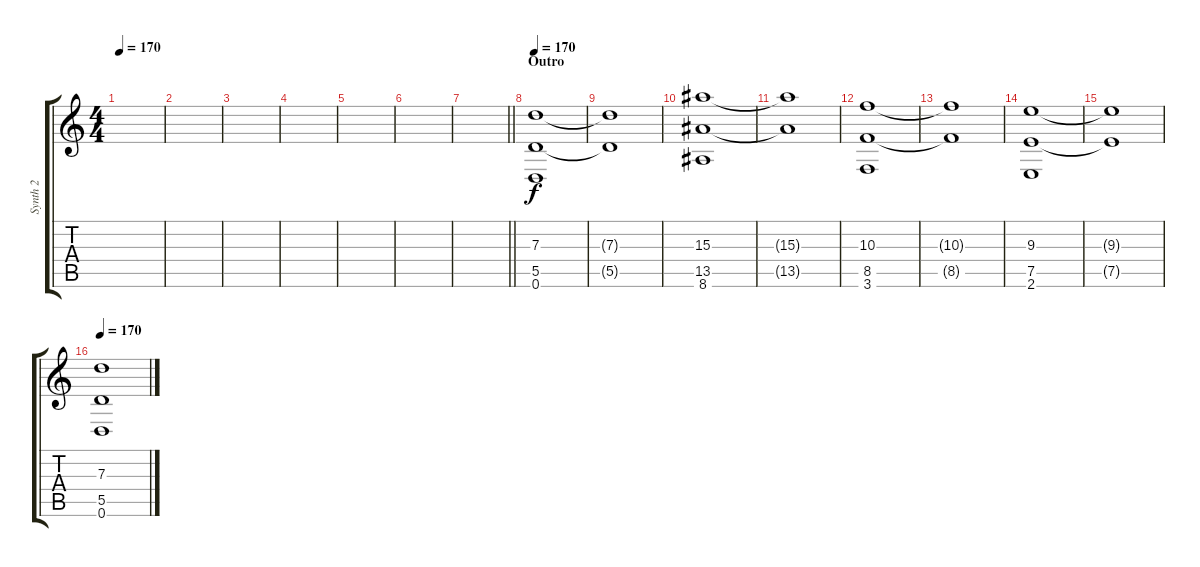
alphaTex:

\track ("Synth 2" "Synth 2") {instrument electricbassfinger}
\staff {score tabs}
\tuning (E4 B3 G3 D3 A2 D2) {hide}
\ts (4 4)
\tempo 170
\clef g2
\ks c
|
|
|
|
|
|
\barLineRight lightlight
|
\section ("" "Outro")
\tempo 170
(7.3 5.5 0.6).1{volume 16 instrument acousticgrandpiano} |
(7.3{t} 5.5{t}).1 |
(15.3 13.5 8.6).1 |
(15.3{t} 13.5{t}).1 |
(10.3 8.5 3.6).1 |
(10.3{t} 8.5{t}).1 |
(9.3 7.5 2.6).1 |
(9.3{t} 7.5{t}).1 |
\tempo 170
(7.3 5.5 0.6).1
